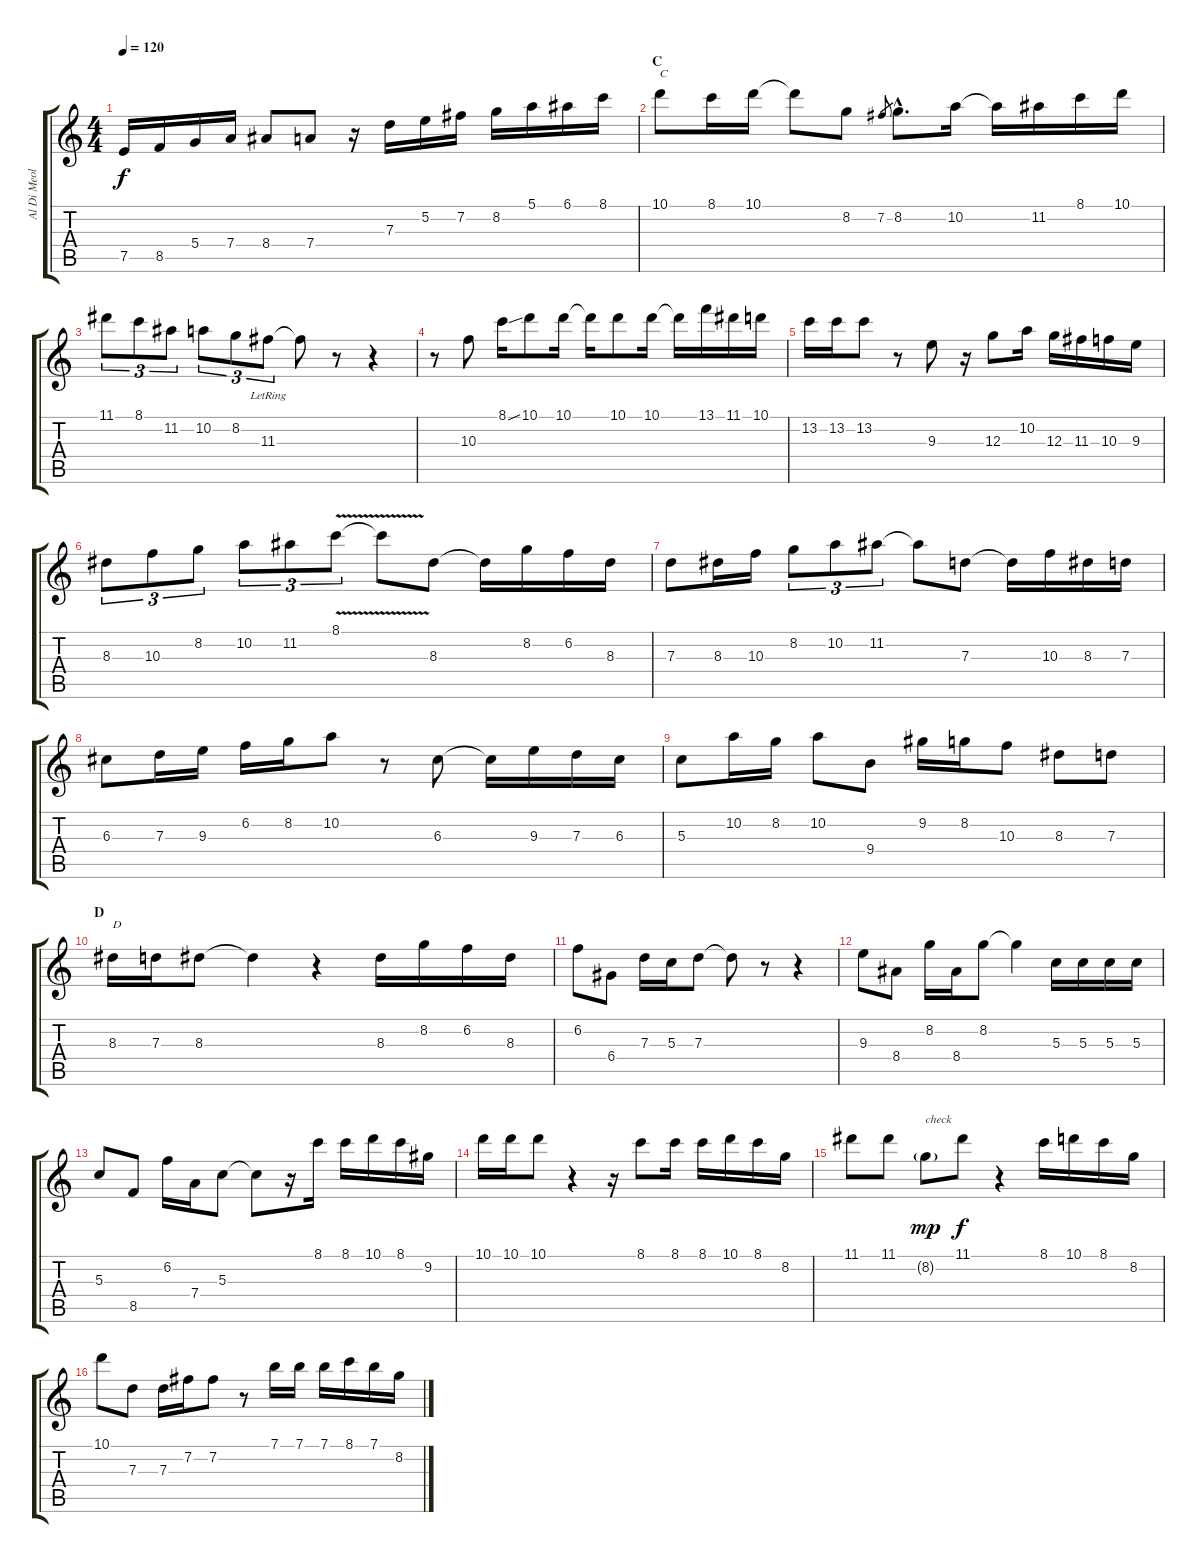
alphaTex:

\track ("Al Di Meola" "Al Di Meol") {instrument acousticguitarnylon}
\staff {score tabs}
\tuning (E4 B3 G3 D3 A2 E2) {hide}
\ts (4 4)
\tempo 120
\clef g2
\ks c
7.5{t}.16{dy f} 8.5.16 5.4.16 7.4.16 8.4.8 7.4.8 r.16 7.3.16 5.2.16 7.2.16 8.2.16 5.1.16 6.1.16 8.1.16 |
\section ("" "C")
10.1.8{txt "C"} 8.1.16 10.1.16 10.1{t}.8 8.2.8 7.2.8{gr} 8.2{hac}.8{d} 10.2.16 10.2{t}.16 11.2.16 8.1.16 10.1.16 |
11.1.8{tu (3 2)} 8.1.8{tu (3 2)} 11.2.8{tu (3 2)} 10.2.8{tu (3 2)} 8.2.8{tu (3 2)} 11.3{lr}.8{tu (3 2)} 11.3{t}.8 r.8 r.4 |
r.8 10.3.8 8.1{ss}.16 10.1.8 10.1.16 10.1{t}.16 10.1.8 10.1.16 10.1{t}.16 13.1.16 11.1.16 10.1.16 |
13.2.16 13.2.16 13.2.8 r.8 9.3.8 r.16 12.3.8 10.2.16 12.3.16 11.3.16 10.3.16 9.3.16 |
8.3.8{tu (3 2)} 10.3.8{tu (3 2)} 8.2.8{tu (3 2)} 10.2.8{tu (3 2)} 11.2.8{tu (3 2)} 8.1{v}.8{tu (3 2)} 8.1{t}.8 8.3.8 8.3{t}.16 8.2.16 6.2.16 8.3.16 |
7.3.8 8.3.16 10.3.16 8.2.8{tu (3 2)} 10.2.8{tu (3 2)} 11.2.8{tu (3 2)} 11.2{t}.8 7.3.8 7.3{t}.16 10.3.16 8.3.16 7.3.16 |
6.3.8 7.3.16 9.3.16 6.2.16 8.2.16 10.2.8 r.8 6.3.8 6.3{t}.16 9.3.16 7.3.16 6.3.16 |
5.3.8 10.2.16 8.2.16 10.2.8 9.4.8 9.2.16 8.2.16 10.3.8 8.3.8 7.3.8 |
\section ("" "D")
8.3.16{txt "D"} 7.3.16 8.3.8 8.3{t}.4 r.4 8.3.16 8.2.16 6.2.16 8.3.16 |
6.2.8 6.4.8 7.3.16 5.3.16 7.3.8 7.3{t}.8 r.8 r.4 |
9.3.8 8.4.8 8.2.16 8.4.16 8.2.8 8.2{t}.4 5.3.16 5.3.16 5.3.16 5.3.16 |
5.3.8 8.5.8 6.2.16 7.4.16 5.3.8 5.3{t}.8 r.16 8.1.16 8.1.16 10.1.16 8.1.16 9.2.16 |
10.1.16 10.1.16 10.1.8 r.4 r.16 8.1.8 8.1.16 8.1.16 10.1.16 8.1.16 8.2.16 |
11.1.8 11.1.8 8.2{g}.8{txt "check" dy mp} 11.1.8{dy f} r.4 8.1.16 10.1.16 8.1.16 8.2.16 |
10.1.8 7.3.8 7.3.16 7.2.16 7.2.8 r.8 7.1.16 7.1.16 7.1.16 8.1.16 7.1.16 8.2.16
